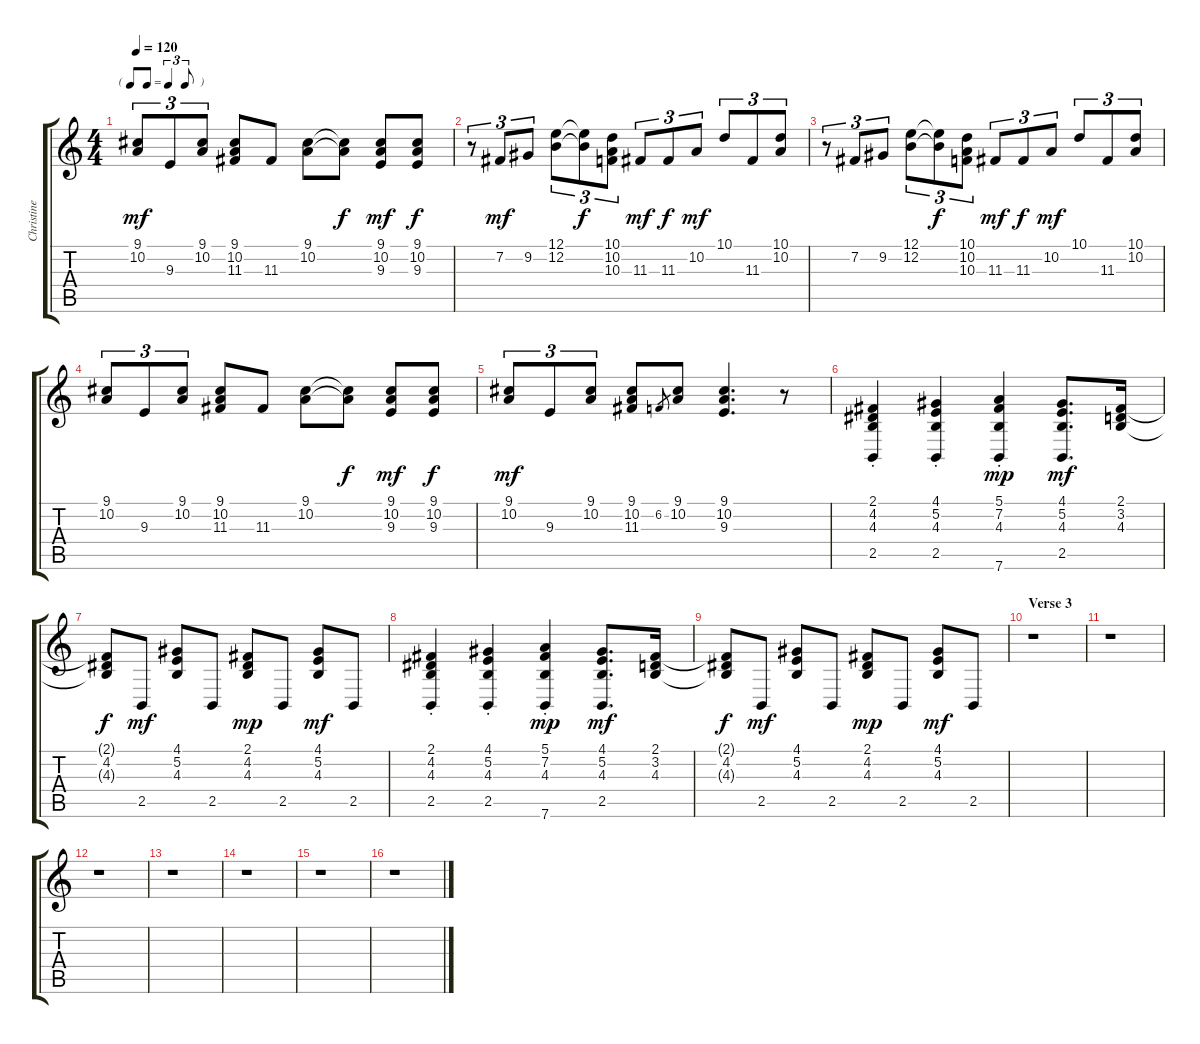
\track ("Christine McVie - Tack Piano" "Christine ") {instrument honkytonkpiano}
\staff {score tabs}
\tuning (E4 B3 G3 D3 A2 E2) {hide}
\ts (4 4)
\tf triplet8th
\tempo 120
\clef g2
\ks c
(9.1 10.2).8{tu (3 2) dy mf} 9.3.8{tu (3 2)} (9.1 10.2).8{tu (3 2)} (9.1 10.2 11.3).8 11.3.8 (9.1 10.2).8 (9.1{t} 10.2{t}).8{dy f} (9.1 10.2 9.3).8{dy mf} (9.1 10.2 9.3).8{dy f} |
r.8{tu (3 2)} 7.2.8{tu (3 2) dy mf} 9.2.8{tu (3 2)} (12.1 12.2).8{tu (3 2)} (12.1{t} 12.2{t}).8{tu (3 2) dy f} (10.1 10.2 10.3).8{tu (3 2)} 11.3.8{tu (3 2) dy mf} 11.3.8{tu (3 2) dy f} 10.2.8{tu (3 2) dy mf} 10.1.8{tu (3 2)} 11.3.8{tu (3 2)} (10.1 10.2).8{tu (3 2)} |
r.8{tu (3 2)} 7.2.8{tu (3 2)} 9.2.8{tu (3 2)} (12.1 12.2).8{tu (3 2)} (12.1{t} 12.2{t}).8{tu (3 2) dy f} (10.1 10.2 10.3).8{tu (3 2)} 11.3.8{tu (3 2) dy mf} 11.3.8{tu (3 2) dy f} 10.2.8{tu (3 2) dy mf} 10.1.8{tu (3 2)} 11.3.8{tu (3 2)} (10.1 10.2).8{tu (3 2)} |
(9.1 10.2).8{tu (3 2)} 9.3.8{tu (3 2)} (9.1 10.2).8{tu (3 2)} (9.1 10.2 11.3).8 11.3.8 (9.1 10.2).8 (9.1{t} 10.2{t}).8{dy f} (9.1 10.2 9.3).8{dy mf} (9.1 10.2 9.3).8{dy f} |
(9.1 10.2).8{tu (3 2) dy mf} 9.3.8{tu (3 2)} (9.1 10.2).8{tu (3 2)} (9.1 10.2 11.3).8 6.2.8{gr} (9.1 10.2).8 (9.1 10.2 9.3).4{d} r.8 |
(2.1{st} 4.2{st} 4.3{st} 2.5{st}).4 (4.1{st} 5.2{st} 4.3{st} 2.5{st}).4 (5.1{st} 7.2{st} 4.3{st} 7.6{st}).4{dy mp} (4.1 5.2 4.3 2.5).8{d dy mf} (2.1 3.2 4.3).16 |
(2.1{t} 4.2 4.3{t}).8{dy f} 2.5.8{dy mf} (4.1 5.2 4.3).8 2.5.8 (2.1 4.2 4.3).8{dy mp} 2.5.8 (4.1 5.2 4.3).8{dy mf} 2.5.8 |
(2.1{st} 4.2{st} 4.3{st} 2.5{st}).4 (4.1{st} 5.2{st} 4.3{st} 2.5{st}).4 (5.1{st} 7.2{st} 4.3{st} 7.6{st}).4{dy mp} (4.1 5.2 4.3 2.5).8{d dy mf} (2.1 3.2 4.3).16 |
(2.1{t} 4.2 4.3{t}).8{dy f} 2.5.8{dy mf} (4.1 5.2 4.3).8 2.5.8 (2.1 4.2 4.3).8{dy mp} 2.5.8 (4.1 5.2 4.3).8{dy mf} 2.5.8 |
\section ("" "Verse 3")
r.1 |
r.1 |
r.1 |
r.1 |
r.1 |
r.1 |
r.1
